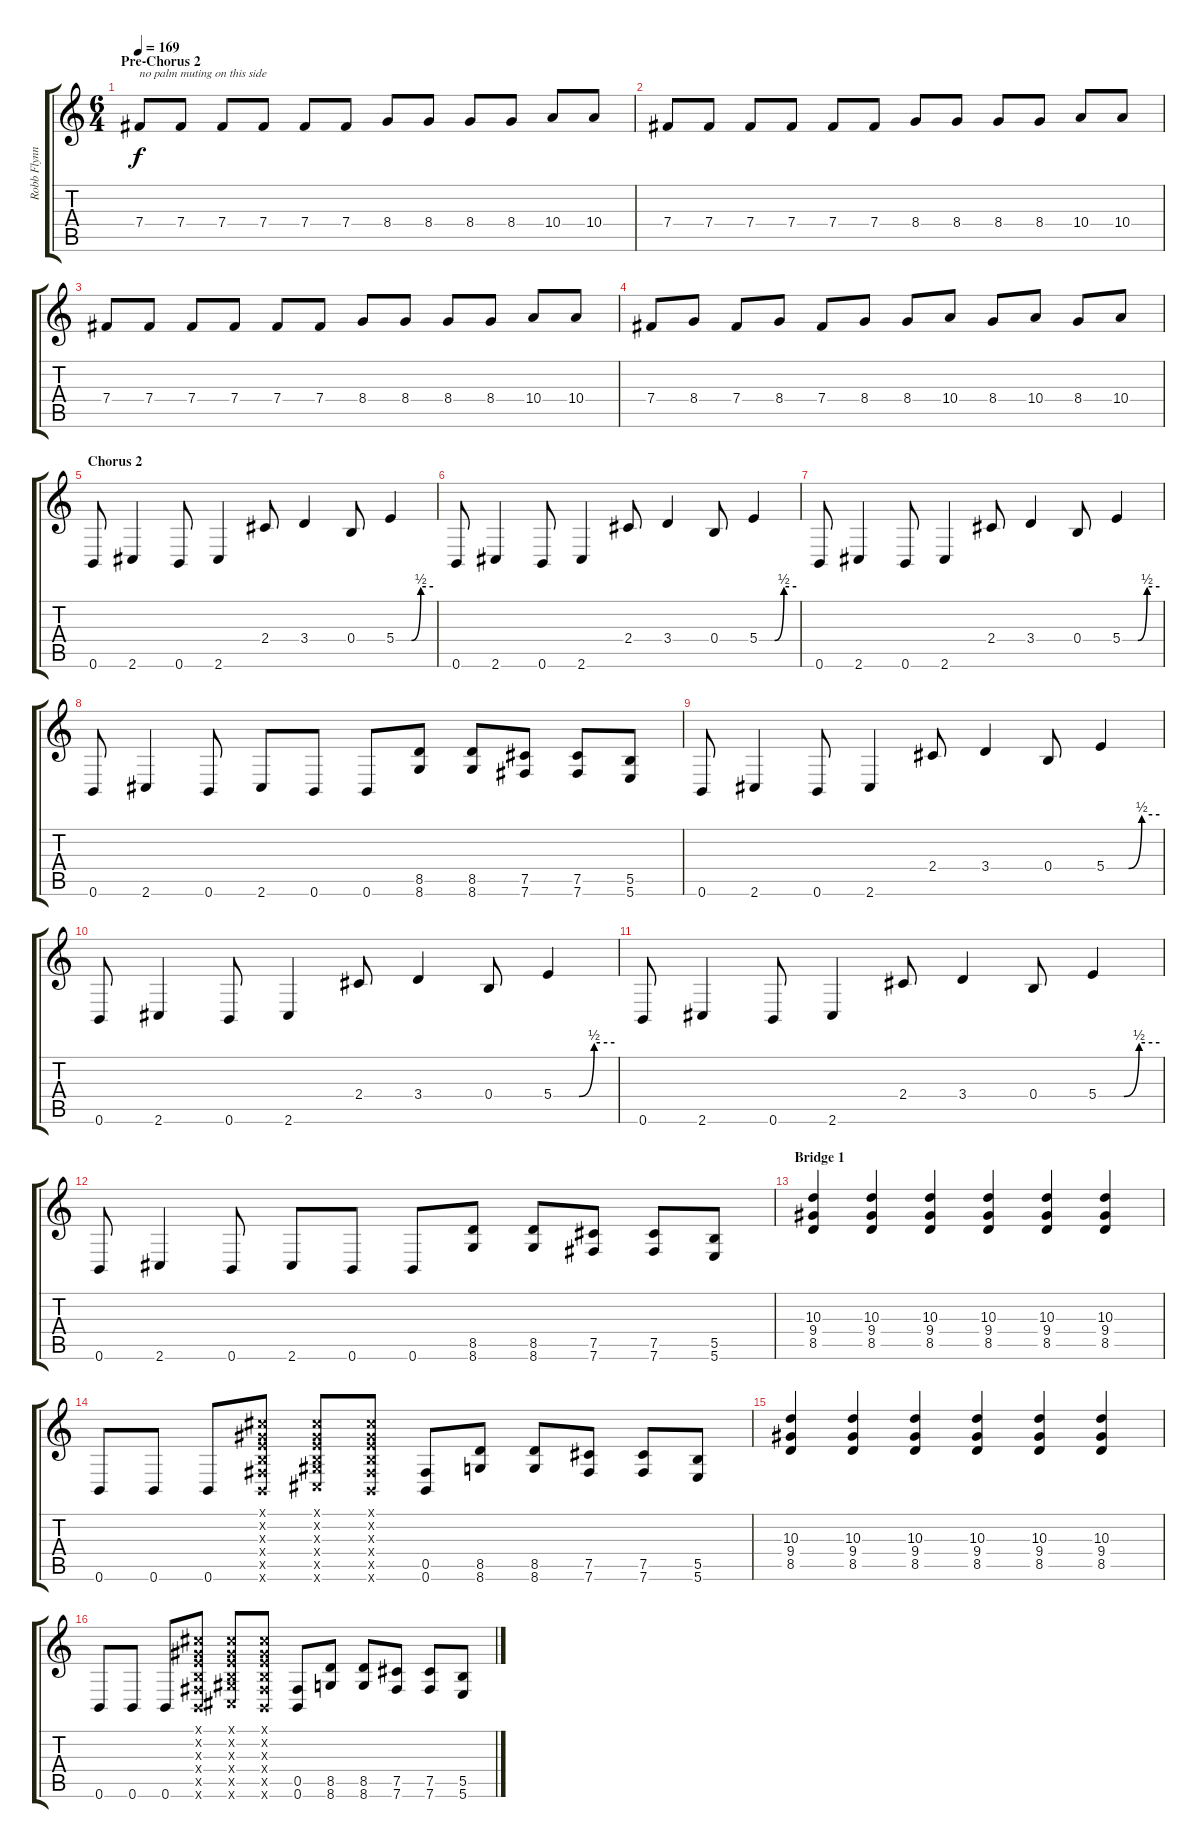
\track ("Robb Flynn" "Robb Flynn") {instrument distortionguitar}
\staff {score tabs}
\tuning (Db4 Ab3 E3 B2 Gb2 B1) {hide}
\ts (6 4)
\section ("" "Pre-Chorus 2")
\tempo 169
\clef g2
\ks c
7.4.8{txt "no palm muting on this side" dy f} 7.4.8 7.4.8 7.4.8 7.4.8 7.4.8 8.4.8 8.4.8 8.4.8 8.4.8 10.4.8 10.4.8 |
7.4.8 7.4.8 7.4.8 7.4.8 7.4.8 7.4.8 8.4.8 8.4.8 8.4.8 8.4.8 10.4.8 10.4.8 |
7.4.8 7.4.8 7.4.8 7.4.8 7.4.8 7.4.8 8.4.8 8.4.8 8.4.8 8.4.8 10.4.8 10.4.8 |
7.4.8 8.4.8 7.4.8 8.4.8 7.4.8 8.4.8 8.4.8 10.4.8 8.4.8 10.4.8 8.4.8 10.4.8 |
\section ("" "Chorus 2")
0.6.8 2.6.4 0.6.8 2.6.4 2.4.8 3.4.4 0.4.8 5.4{be (custom 0 0 25 0 40 2 60 2)}.4 |
0.6.8 2.6.4 0.6.8 2.6.4 2.4.8 3.4.4 0.4.8 5.4{be (custom 0 0 25 0 40 2 60 2)}.4 |
0.6.8 2.6.4 0.6.8 2.6.4 2.4.8 3.4.4 0.4.8 5.4{be (custom 0 0 25 0 40 2 60 2)}.4 |
0.6.8 2.6.4 0.6.8 2.6.8 0.6.8 0.6.8 (8.5 8.6).8 (8.5 8.6).8 (7.5 7.6).8 (7.5 7.6).8 (5.5 5.6).8 |
0.6.8 2.6.4 0.6.8 2.6.4 2.4.8 3.4.4 0.4.8 5.4{be (custom 0 0 25 0 40 2 60 2)}.4 |
0.6.8 2.6.4 0.6.8 2.6.4 2.4.8 3.4.4 0.4.8 5.4{be (custom 0 0 25 0 40 2 60 2)}.4 |
0.6.8 2.6.4 0.6.8 2.6.4 2.4.8 3.4.4 0.4.8 5.4{be (custom 0 0 25 0 40 2 60 2)}.4 |
0.6.8 2.6.4 0.6.8 2.6.8 0.6.8 0.6.8 (8.5 8.6).8 (8.5 8.6).8 (7.5 7.6).8 (7.5 7.6).8 (5.5 5.6).8 |
\section ("" "Bridge 1")
(10.3 9.4 8.5).4 (10.3 9.4 8.5).4 (10.3 9.4 8.5).4 (10.3 9.4 8.5).4 (10.3 9.4 8.5).4 (10.3 9.4 8.5).4 |
0.6.8 0.6.8 0.6.8 (0.1{x} 0.2{x} 0.3{x} 0.4{x} 0.5{x} 0.6{x}).8 (0.1{x} 0.2{x} 0.3{x} 0.4{x} 2.5{x} 2.6{x}).8 (0.1{x} 0.2{x} 0.3{x} 0.4{x} 0.5{x} 0.6{x}).8 (0.5 0.6).8 (8.5 8.6).8 (8.5 8.6).8 (7.5 7.6).8 (7.5 7.6).8 (5.5 5.6).8 |
(10.3 9.4 8.5).4 (10.3 9.4 8.5).4 (10.3 9.4 8.5).4 (10.3 9.4 8.5).4 (10.3 9.4 8.5).4 (10.3 9.4 8.5).4 |
0.6.8 0.6.8 0.6.8 (0.1{x} 0.2{x} 0.3{x} 0.4{x} 0.5{x} 0.6{x}).8 (0.1{x} 0.2{x} 0.3{x} 0.4{x} 2.5{x} 2.6{x}).8 (0.1{x} 0.2{x} 0.3{x} 0.4{x} 0.5{x} 0.6{x}).8 (0.5 0.6).8 (8.5 8.6).8 (8.5 8.6).8 (7.5 7.6).8 (7.5 7.6).8 (5.5 5.6).8
